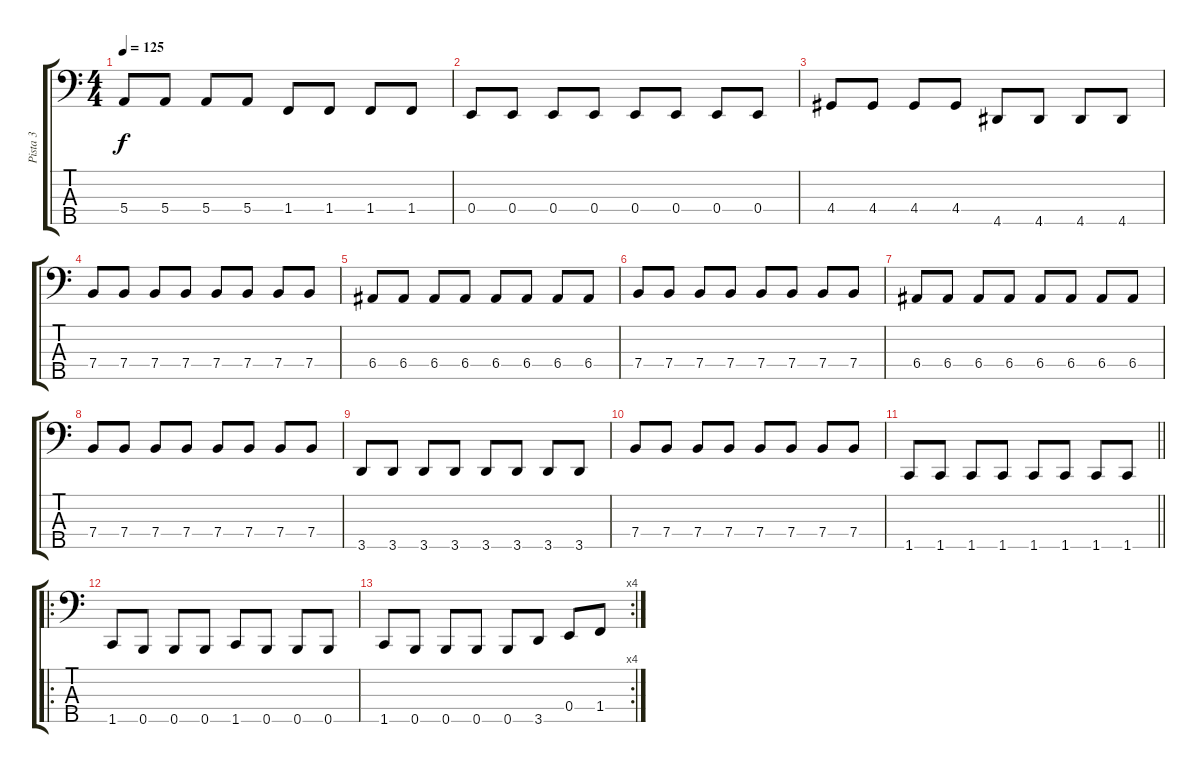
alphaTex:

\track ("Pista 3" "Pista 3") {instrument electricbassfinger}
\staff {score tabs}
\tuning (G2 D2 A1 E1 B0) {hide}
\ts (4 4)
\tempo 125
\clef f4
\ks c
5.4.8{dy f} 5.4.8 5.4.8 5.4.8 1.4.8 1.4.8 1.4.8 1.4.8 |
0.4.8 0.4.8 0.4.8 0.4.8 0.4.8 0.4.8 0.4.8 0.4.8 |
4.4.8 4.4.8 4.4.8 4.4.8 4.5.8 4.5.8 4.5.8 4.5.8 |
7.4.8 7.4.8 7.4.8 7.4.8 7.4.8 7.4.8 7.4.8 7.4.8 |
6.4.8 6.4.8 6.4.8 6.4.8 6.4.8 6.4.8 6.4.8 6.4.8 |
7.4.8 7.4.8 7.4.8 7.4.8 7.4.8 7.4.8 7.4.8 7.4.8 |
6.4.8 6.4.8 6.4.8 6.4.8 6.4.8 6.4.8 6.4.8 6.4.8 |
7.4.8 7.4.8 7.4.8 7.4.8 7.4.8 7.4.8 7.4.8 7.4.8 |
3.5.8 3.5.8 3.5.8 3.5.8 3.5.8 3.5.8 3.5.8 3.5.8 |
7.4.8 7.4.8 7.4.8 7.4.8 7.4.8 7.4.8 7.4.8 7.4.8 |
\barLineRight lightlight
1.5.8 1.5.8 1.5.8 1.5.8 1.5.8 1.5.8 1.5.8 1.5.8 |
\ro
1.5.8 0.5.8 0.5.8 0.5.8 1.5.8 0.5.8 0.5.8 0.5.8 |
\rc 4
1.5.8 0.5.8 0.5.8 0.5.8 0.5.8 3.5.8 0.4.8 1.4.8
